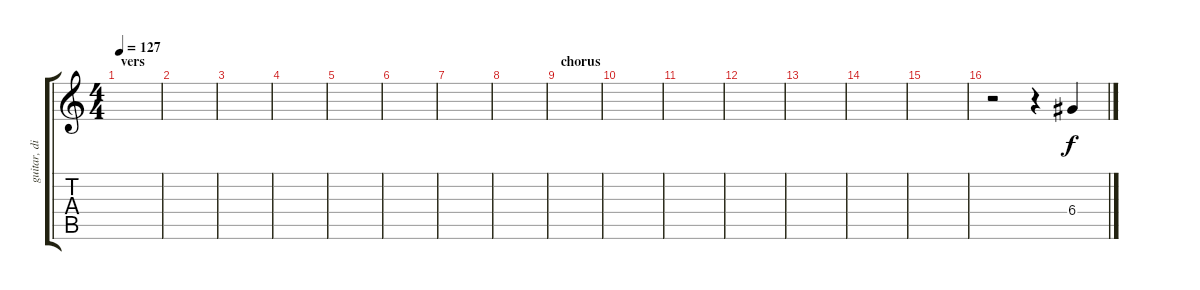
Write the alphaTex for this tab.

\track ("guitar, distortion" "guitar, di") {instrument distortionguitar}
\staff {score tabs}
\tuning (E4 B3 G3 D3 A2 E2) {hide}
\ts (4 4)
\section ("" "vers")
\tempo 127
\clef g2
\ks c
|
|
|
|
|
|
|
|
\section ("" "chorus")
|
|
|
|
|
|
|
r.2 r.4 6.4.4
